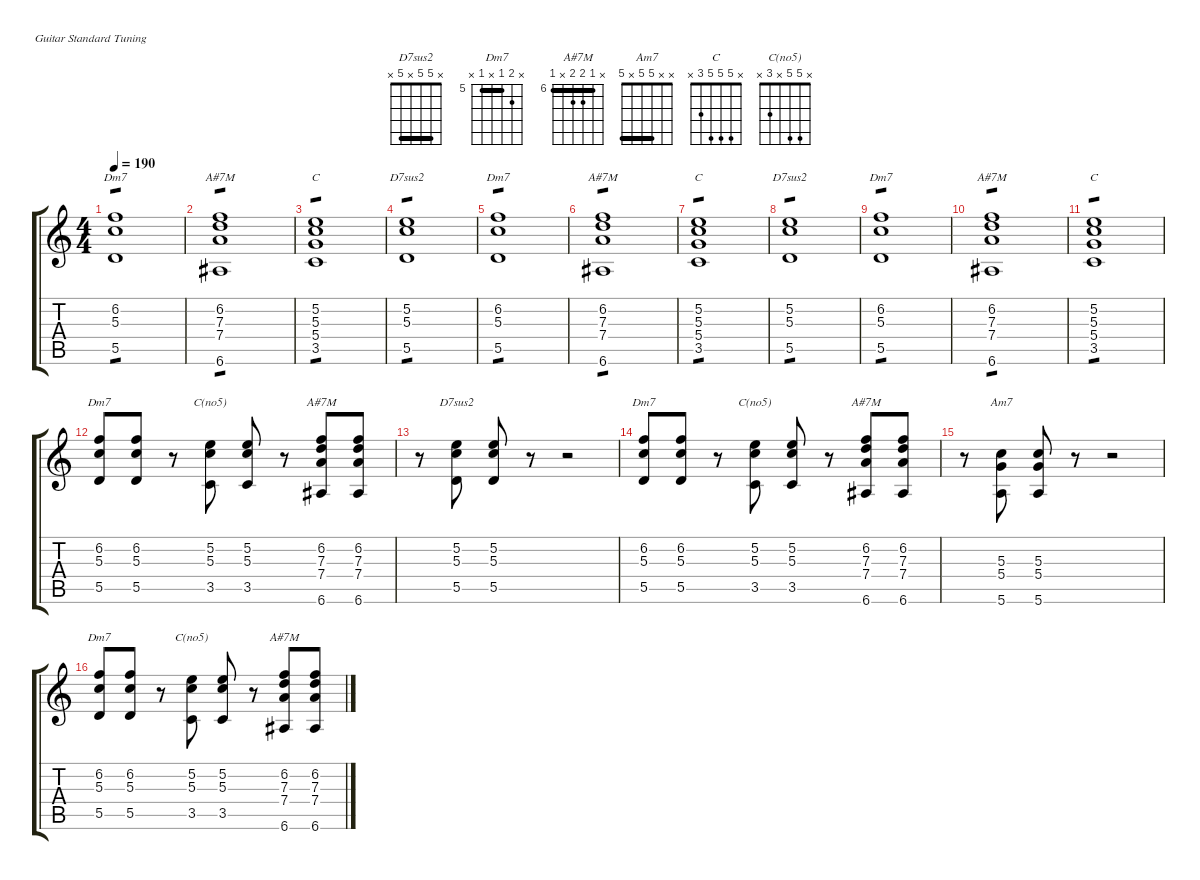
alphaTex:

\defaultSystemsLayout 4
\hideDynamics
\bracketExtendMode groupsimilarinstruments
\singleTrackTrackNamePolicy hidden
\track ("Rhythm" "S-Gt") {defaultSystemsLayout 4 instrument acousticguitarsteel}
\staff {score tabs}
\tuning (E4 B3 G3 D3 A2 E2)
\chord ("D7sus2" x 5 5 x 5 x) {showfingering false barre (5 5)}
\chord ("Dm7" x 6 5 x 5 x) {firstfret 5 showfingering false barre 5}
\chord ("A#7M" x 6 7 7 x 6) {firstfret 6 showfingering false barre 6}
\chord ("Am7" x x 5 5 x 5) {showfingering false barre (5 5)}
\chord ("C" x 5 5 5 3 x) {showfingering false}
\chord ("C(no5)" x 5 5 x 3 x) {showfingering false}
\ts (4 4)
\tempo 190
\clef g2
\ks c
(5.5 5.3 6.2).1{ch "Dm7" tp 1 dy mf beam Up} |
(7.3 6.2 6.6{acc #} 7.4).1{ch "A#7M" tp 1 beam Up} |
(5.2 5.3 5.4 3.5).1{ch "C" tp 1 beam Up} |
(5.5 5.3 5.2).1{ch "D7sus2" tp 1 beam Up} |
(5.5 5.3 6.2).1{ch "Dm7" tp 1 beam Up} |
(7.3 6.2 6.6{acc #} 7.4).1{ch "A#7M" tp 1 beam Up} |
(5.2 5.3 5.4 3.5).1{ch "C" tp 1 beam Up} |
(5.5 5.3 5.2).1{ch "D7sus2" tp 1 beam Up} |
(5.5 5.3 6.2).1{ch "Dm7" tp 1 beam Up} |
(7.3 6.2 6.6{acc #} 7.4).1{ch "A#7M" tp 1 beam Up} |
(5.2 5.3 5.4 3.5).1{ch "C" tp 1 beam Up} |
(5.5 5.3 6.2).8{ch "Dm7" beam Up} (5.5 5.3 6.2).8{beam Up} r.8{beam Down} (3.5 5.3 5.2).8{ch "C(no5)" beam Up} (3.5 5.3 5.2).8{beam Up} r.8{beam Down} (7.3 6.2 6.6{acc #} 7.4).8{ch "A#7M" beam Up} (7.3 6.2 6.6{acc #} 7.4).8{beam Up} |
r.8{beam Down} (5.5 5.3 5.2).8{ch "D7sus2" beam Up} (5.5 5.3 5.2).8{beam Up} r.8{beam Down} r.2{beam Down} |
(5.5 5.3 6.2).8{ch "Dm7" beam Up} (5.5 5.3 6.2).8{beam Up} r.8{beam Down} (3.5 5.3 5.2).8{ch "C(no5)" beam Up} (3.5 5.3 5.2).8{beam Up} r.8{beam Down} (7.3 6.2 6.6{acc #} 7.4).8{ch "A#7M" beam Up} (7.3 6.2 6.6{acc #} 7.4).8{beam Up} |
r.8{beam Down} (5.3 5.6 5.4).8{ch "Am7" beam Up} (5.3 5.4 5.6).8{beam Up} r.8{beam Down} r.2{beam Down} |
(5.5 5.3 6.2).8{ch "Dm7" beam Up} (5.5 5.3 6.2).8{beam Up} r.8{beam Down} (3.5 5.3 5.2).8{ch "C(no5)" beam Up} (3.5 5.3 5.2).8{beam Up} r.8{beam Down} (7.3 6.2 6.6{acc #} 7.4).8{ch "A#7M" beam Up} (7.3 6.2 6.6{acc #} 7.4).8{beam Up}
